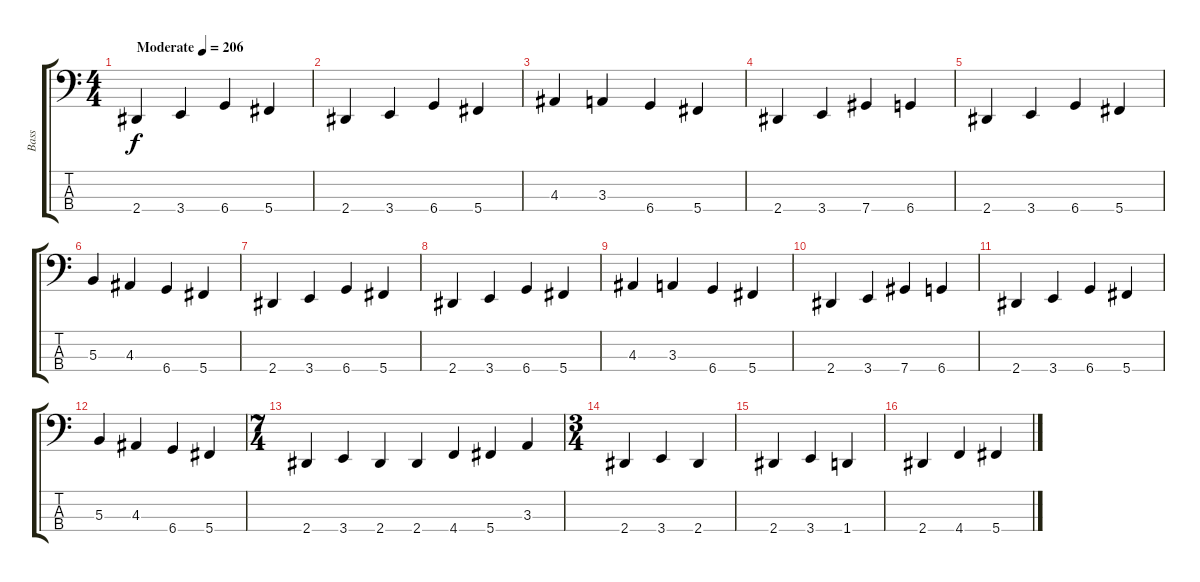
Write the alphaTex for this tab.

\track ("Bass " "Bass ") {instrument electricbasspick}
\staff {score tabs}
\tuning (E2 B1 Gb1 Db1) {hide}
\ts (4 4)
\tempo (206 "Moderate")
\clef f4
\ks c
2.4.4{dy f instrument electricbasspick} 3.4.4 6.4.4 5.4.4 |
2.4.4 3.4.4 6.4.4 5.4.4 |
4.3.4 3.3.4 6.4.4 5.4.4 |
2.4.4 3.4.4 7.4.4 6.4.4 |
2.4.4 3.4.4 6.4.4 5.4.4 |
5.3.4 4.3.4 6.4.4 5.4.4 |
2.4.4 3.4.4 6.4.4 5.4.4 |
2.4.4 3.4.4 6.4.4 5.4.4 |
4.3.4 3.3.4 6.4.4 5.4.4 |
2.4.4 3.4.4 7.4.4 6.4.4 |
2.4.4 3.4.4 6.4.4 5.4.4 |
5.3.4 4.3.4 6.4.4 5.4.4 |
\ts (7 4)
2.4.4 3.4.4 2.4.4 2.4.4 4.4.4 5.4.4 3.3.4 |
\ts (3 4)
2.4.4 3.4.4 2.4.4 |
2.4.4 3.4.4 1.4.4 |
2.4.4 4.4.4 5.4.4
